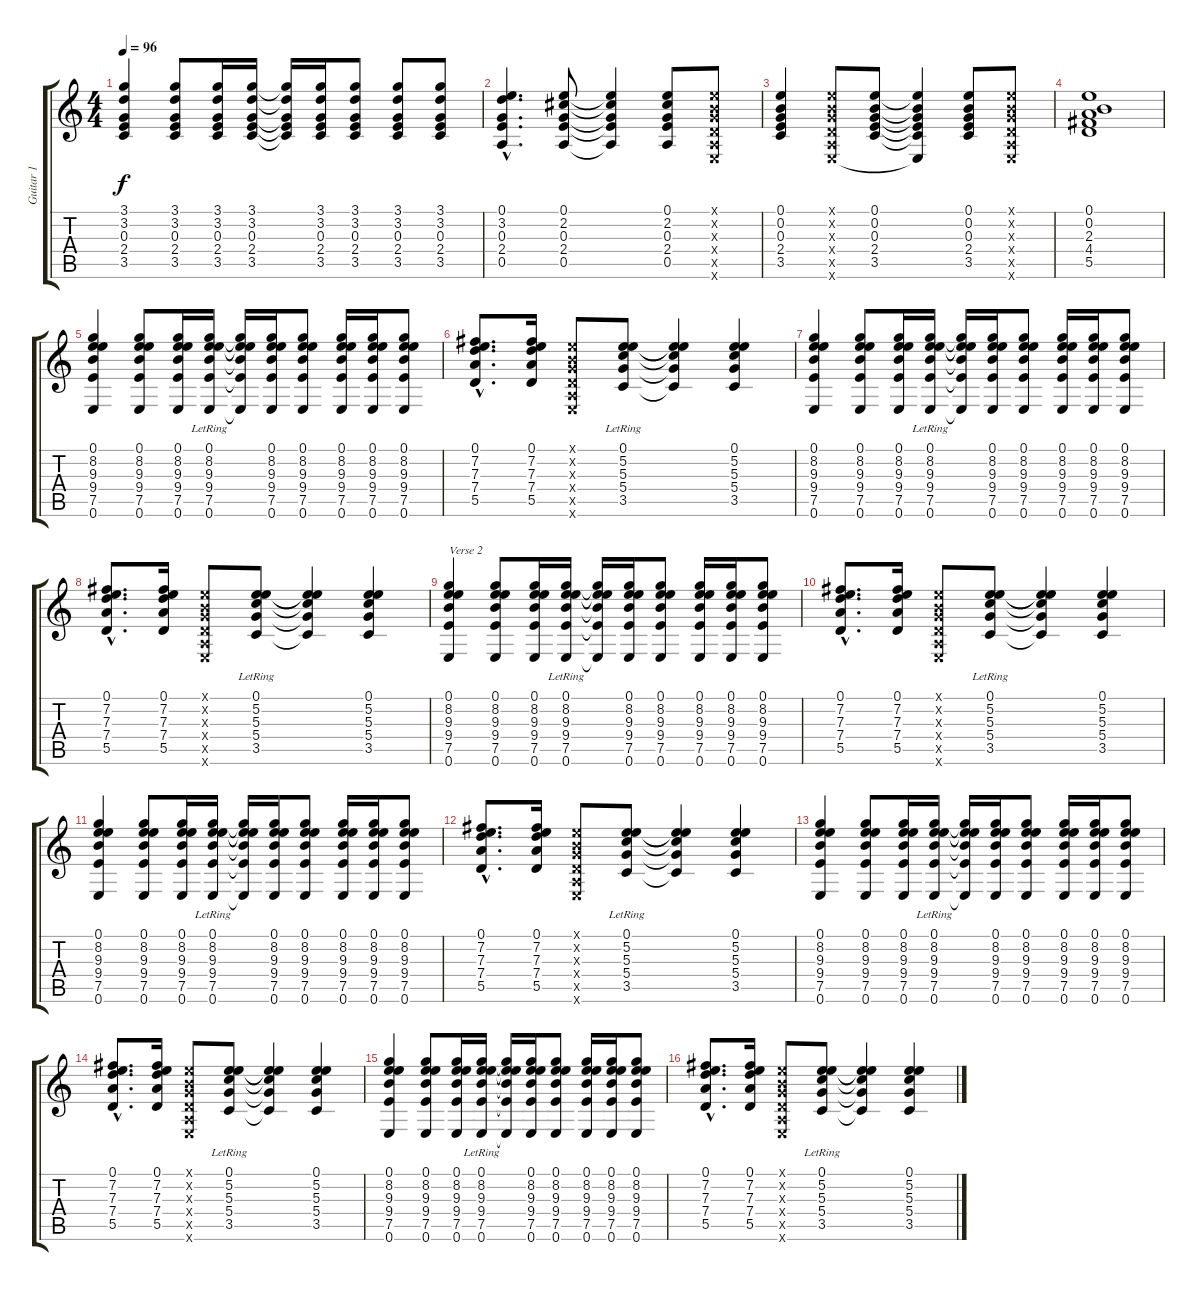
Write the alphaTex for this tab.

\track ("Guitar 1" "Guitar 1") {instrument electricguitarclean}
\staff {score tabs}
\tuning (E4 B3 G3 D3 A2 E2) {hide}
\ts (4 4)
\tempo 96
\clef g2
\ks c
(3.1 3.2 0.3 2.4 3.5).4{dy f} (3.1 3.2 0.3 2.4 3.5).8 (3.1 3.2 0.3 2.4 3.5).16 (3.1 3.2 0.3 2.4 3.5).16 (3.1{t} 3.2{t} 0.3{t} 2.4{t} 3.5{t}).16 (3.1 3.2 0.3 2.4 3.5).16 (3.1 3.2 0.3 2.4 3.5).8 (3.1 3.2 0.3 2.4 3.5).8 (3.1 3.2 0.3 2.4 3.5).8 |
(0.1{hac} 3.2{hac} 0.3{hac} 2.4{hac} 0.5{hac}).4{d} (0.1 2.2 0.3 2.4 0.5).8 (0.1{t} 2.2{t} 0.3{t} 2.4{t} 0.5{t}).4 (0.1 2.2 0.3 2.4 0.5).8 (0.1{x} 0.2{x} 0.3{x} 0.4{x} 0.5{x} 0.6{x}).8 |
(0.1 0.2 0.3 2.4 3.5).4 (0.1{x} 0.2{x} 0.3{x} 0.4{x} 0.5{x} 0.6{x}).8 (0.1 0.2 0.3 2.4 3.5).8 (0.1{t} 0.2{t} 0.3{t} 2.4{t} 3.5{t} 0.6{t}).4 (0.1 0.2 0.3 2.4 3.5).8 (0.1{x} 0.2{x} 0.3{x} 0.4{x} 0.5{x} 0.6{x}).8 |
(0.1 0.2 2.3 4.4 5.5).1 |
(0.1 8.2 9.3 9.4 7.5 0.6).4 (0.1 8.2 9.3 9.4 7.5 0.6).8 (0.1 8.2 9.3 9.4 7.5 0.6).16 (0.1{lr} 8.2{lr} 9.3{lr} 9.4{lr} 7.5{lr} 0.6{lr}).16 (0.1{t} 8.2{t} 9.3{t} 9.4{t} 7.5{t} 0.6{t}).16 (0.1 8.2 9.3 9.4 7.5 0.6).16 (0.1 8.2 9.3 9.4 7.5 0.6).8 (0.1 8.2 9.3 9.4 7.5 0.6).16 (0.1 8.2 9.3 9.4 7.5 0.6).16 (0.1 8.2 9.3 9.4 7.5 0.6).8 |
(0.1{hac} 7.2{hac} 7.3{hac} 7.4{hac} 5.5{hac}).8{d} (0.1 7.2 7.3 7.4 5.5).16 (0.1{x} 0.2{x} 0.3{x} 0.4{x} 0.5{x} 0.6{x}).8 (0.1{lr} 5.2{lr} 5.3{lr} 5.4{lr} 3.5{lr}).8 (0.1{t} 5.2{t} 5.3{t} 5.4{t} 3.5{t}).4 (0.1 5.2 5.3 5.4 3.5).4 |
(0.1 8.2 9.3 9.4 7.5 0.6).4 (0.1 8.2 9.3 9.4 7.5 0.6).8 (0.1 8.2 9.3 9.4 7.5 0.6).16 (0.1{lr} 8.2{lr} 9.3{lr} 9.4{lr} 7.5{lr} 0.6{lr}).16 (0.1{t} 8.2{t} 9.3{t} 9.4{t} 7.5{t} 0.6{t}).16 (0.1 8.2 9.3 9.4 7.5 0.6).16 (0.1 8.2 9.3 9.4 7.5 0.6).8 (0.1 8.2 9.3 9.4 7.5 0.6).16 (0.1 8.2 9.3 9.4 7.5 0.6).16 (0.1 8.2 9.3 9.4 7.5 0.6).8 |
(0.1{hac} 7.2{hac} 7.3{hac} 7.4{hac} 5.5{hac}).8{d} (0.1 7.2 7.3 7.4 5.5).16 (0.1{x} 0.2{x} 0.3{x} 0.4{x} 0.5{x} 0.6{x}).8 (0.1{lr} 5.2{lr} 5.3{lr} 5.4{lr} 3.5{lr}).8 (0.1{t} 5.2{t} 5.3{t} 5.4{t} 3.5{t}).4 (0.1 5.2 5.3 5.4 3.5).4 |
(0.1 8.2 9.3 9.4 7.5 0.6).4{txt "Verse 2" instrument distortionguitar} (0.1 8.2 9.3 9.4 7.5 0.6).8 (0.1 8.2 9.3 9.4 7.5 0.6).16 (0.1{lr} 8.2{lr} 9.3{lr} 9.4{lr} 7.5{lr} 0.6{lr}).16 (0.1{t} 8.2{t} 9.3{t} 9.4{t} 7.5{t} 0.6{t}).16 (0.1 8.2 9.3 9.4 7.5 0.6).16 (0.1 8.2 9.3 9.4 7.5 0.6).8 (0.1 8.2 9.3 9.4 7.5 0.6).16 (0.1 8.2 9.3 9.4 7.5 0.6).16 (0.1 8.2 9.3 9.4 7.5 0.6).8 |
(0.1{hac} 7.2{hac} 7.3{hac} 7.4{hac} 5.5{hac}).8{d} (0.1 7.2 7.3 7.4 5.5).16 (0.1{x} 0.2{x} 0.3{x} 0.4{x} 0.5{x} 0.6{x}).8 (0.1{lr} 5.2{lr} 5.3{lr} 5.4{lr} 3.5{lr}).8 (0.1{t} 5.2{t} 5.3{t} 5.4{t} 3.5{t}).4 (0.1 5.2 5.3 5.4 3.5).4 |
(0.1 8.2 9.3 9.4 7.5 0.6).4 (0.1 8.2 9.3 9.4 7.5 0.6).8 (0.1 8.2 9.3 9.4 7.5 0.6).16 (0.1{lr} 8.2{lr} 9.3{lr} 9.4{lr} 7.5{lr} 0.6{lr}).16 (0.1{t} 8.2{t} 9.3{t} 9.4{t} 7.5{t} 0.6{t}).16 (0.1 8.2 9.3 9.4 7.5 0.6).16 (0.1 8.2 9.3 9.4 7.5 0.6).8 (0.1 8.2 9.3 9.4 7.5 0.6).16 (0.1 8.2 9.3 9.4 7.5 0.6).16 (0.1 8.2 9.3 9.4 7.5 0.6).8 |
(0.1{hac} 7.2{hac} 7.3{hac} 7.4{hac} 5.5{hac}).8{d} (0.1 7.2 7.3 7.4 5.5).16 (0.1{x} 0.2{x} 0.3{x} 0.4{x} 0.5{x} 0.6{x}).8 (0.1{lr} 5.2{lr} 5.3{lr} 5.4{lr} 3.5{lr}).8 (0.1{t} 5.2{t} 5.3{t} 5.4{t} 3.5{t}).4 (0.1 5.2 5.3 5.4 3.5).4 |
(0.1 8.2 9.3 9.4 7.5 0.6).4 (0.1 8.2 9.3 9.4 7.5 0.6).8 (0.1 8.2 9.3 9.4 7.5 0.6).16 (0.1{lr} 8.2{lr} 9.3{lr} 9.4{lr} 7.5{lr} 0.6{lr}).16 (0.1{t} 8.2{t} 9.3{t} 9.4{t} 7.5{t} 0.6{t}).16 (0.1 8.2 9.3 9.4 7.5 0.6).16 (0.1 8.2 9.3 9.4 7.5 0.6).8 (0.1 8.2 9.3 9.4 7.5 0.6).16 (0.1 8.2 9.3 9.4 7.5 0.6).16 (0.1 8.2 9.3 9.4 7.5 0.6).8 |
(0.1{hac} 7.2{hac} 7.3{hac} 7.4{hac} 5.5{hac}).8{d} (0.1 7.2 7.3 7.4 5.5).16 (0.1{x} 0.2{x} 0.3{x} 0.4{x} 0.5{x} 0.6{x}).8 (0.1{lr} 5.2{lr} 5.3{lr} 5.4{lr} 3.5{lr}).8 (0.1{t} 5.2{t} 5.3{t} 5.4{t} 3.5{t}).4 (0.1 5.2 5.3 5.4 3.5).4 |
(0.1 8.2 9.3 9.4 7.5 0.6).4 (0.1 8.2 9.3 9.4 7.5 0.6).8 (0.1 8.2 9.3 9.4 7.5 0.6).16 (0.1{lr} 8.2{lr} 9.3{lr} 9.4{lr} 7.5{lr} 0.6{lr}).16 (0.1{t} 8.2{t} 9.3{t} 9.4{t} 7.5{t} 0.6{t}).16 (0.1 8.2 9.3 9.4 7.5 0.6).16 (0.1 8.2 9.3 9.4 7.5 0.6).8 (0.1 8.2 9.3 9.4 7.5 0.6).16 (0.1 8.2 9.3 9.4 7.5 0.6).16 (0.1 8.2 9.3 9.4 7.5 0.6).8 |
(0.1{hac} 7.2{hac} 7.3{hac} 7.4{hac} 5.5{hac}).8{d} (0.1 7.2 7.3 7.4 5.5).16 (0.1{x} 0.2{x} 0.3{x} 0.4{x} 0.5{x} 0.6{x}).8 (0.1{lr} 5.2{lr} 5.3{lr} 5.4{lr} 3.5{lr}).8 (0.1{t} 5.2{t} 5.3{t} 5.4{t} 3.5{t}).4 (0.1 5.2 5.3 5.4 3.5).4
